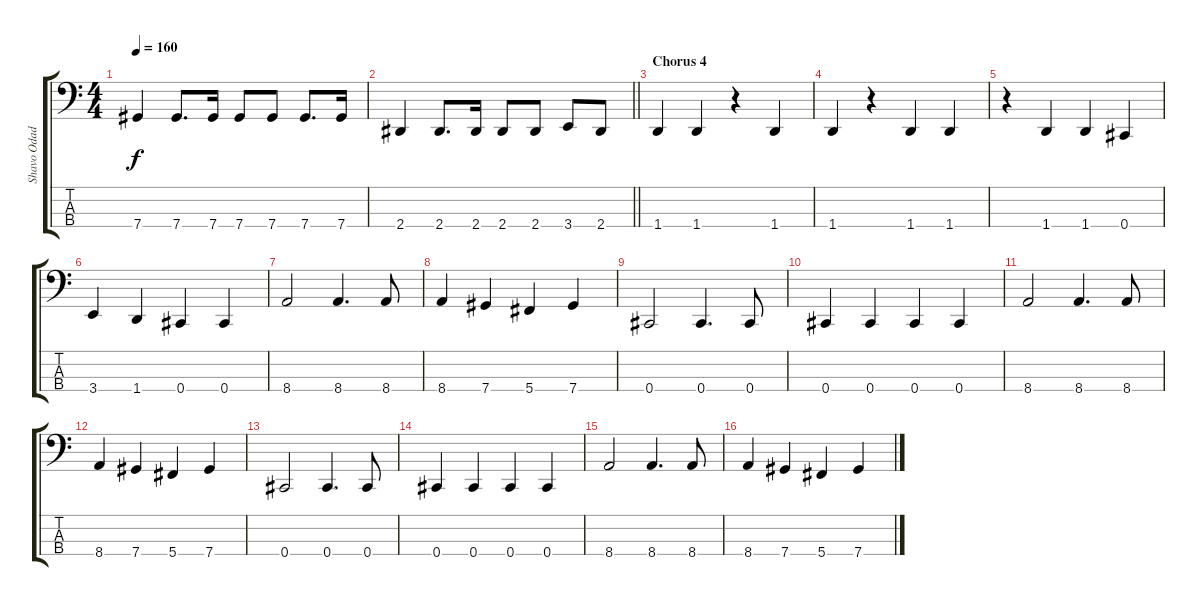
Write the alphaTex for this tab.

\track ("Shavo Odadjian(Bass)" "Shavo Odad") {instrument electricbassfinger}
\staff {score tabs}
\tuning (Gb2 Db2 Ab1 Db1) {hide}
\ts (4 4)
\tempo 160
\clef f4
\ks c
7.4.4{dy f} 7.4.8{d} 7.4.16 7.4.8 7.4.8 7.4.8{d} 7.4.16 |
\barLineRight lightlight
2.4.4 2.4.8{d} 2.4.16 2.4.8 2.4.8 3.4.8 2.4.8 |
\section ("" "Chorus 4")
1.4.4 1.4.4 r.4 1.4.4 |
1.4.4 r.4 1.4.4 1.4.4 |
r.4 1.4.4 1.4.4 0.4.4 |
3.4.4 1.4.4 0.4.4 0.4.4 |
8.4.2 8.4.4{d} 8.4.8 |
8.4.4 7.4.4 5.4.4 7.4.4 |
0.4.2 0.4.4{d} 0.4.8 |
0.4.4 0.4.4 0.4.4 0.4.4 |
8.4.2 8.4.4{d} 8.4.8 |
8.4.4 7.4.4 5.4.4 7.4.4 |
0.4.2 0.4.4{d} 0.4.8 |
0.4.4 0.4.4 0.4.4 0.4.4 |
8.4.2 8.4.4{d} 8.4.8 |
8.4.4 7.4.4 5.4.4 7.4.4
